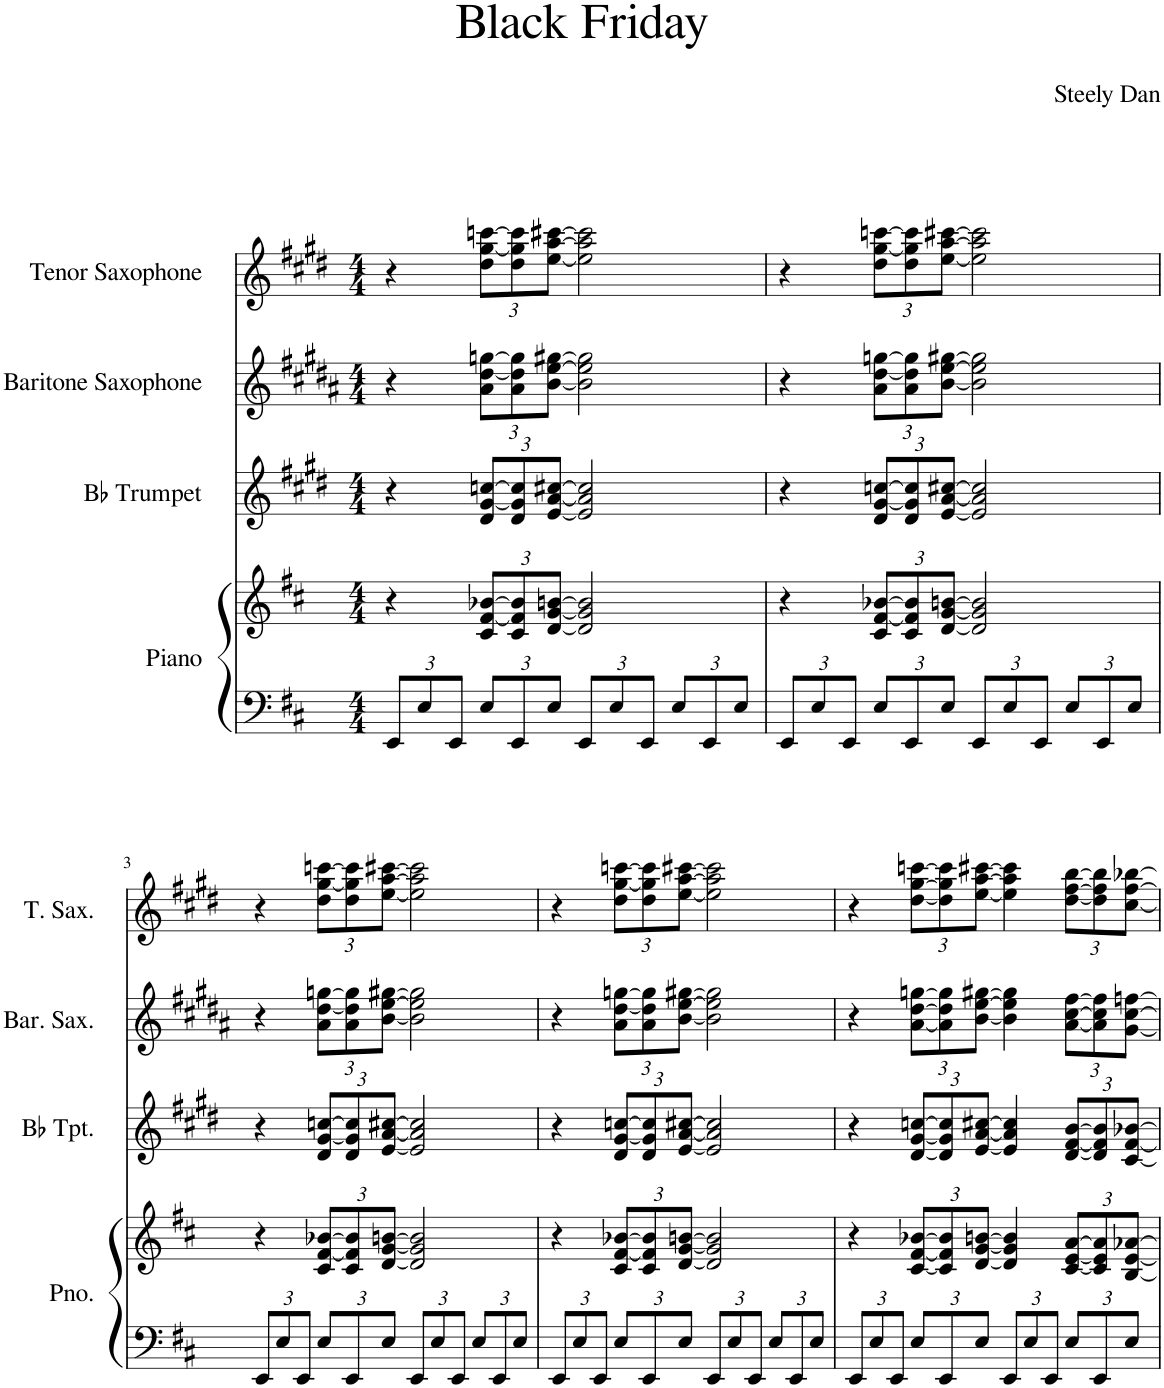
**kern	**kern	**kern	**kern	**kern
*part4	*part4	*part3	*part2	*part1
*staff5	*staff4	*staff3	*staff2	*staff1
*I"Piano	*	*I"Bb Trumpet	*I"Baritone Saxophone	*I"Tenor Saxophone
*I'Pno.	*	*I'Bb Tpt.	*I'Bar. Sax.	*I'T. Sax.
*clefF4	*clefG2	*clefG2	*clefG2	*clefG2
*	*	*Trd1c2	*Trd12c21	*Trd8c14
*k[f#c#]	*k[f#c#]	*k[f#c#g#d#]	*k[f#c#g#d#a#]	*k[f#c#g#d#]
*M4/4	*M4/4	*M4/4	*M4/4	*M4/4
*Xbrackettup	*	*	*	*
=1	=1	=1	=1	=1
12EE/L	4r	4r	4r	4r
12E/	.	.	.	.
12EE/J	.	.	.	.
*	*Xbrackettup	*Xbrackettup	*Xbrackettup	*Xbrackettup
12E/L	12c#/ [12f#/ [12b-X/L	12d#/ [12g#/ [12ccn/L	12a#\ [12dd#\ [12ggn\L	12dd#\ [12gg#\ [12cccn\L
12EE/	12c#/ 12f#/] 12b-/]	12d#/ 12g#/] 12cc/]	12a#\ 12dd#\] 12gg\]	12dd#\ 12gg#\] 12ccc\]
12E/J	[12d/ [12g/ [12bn/J	[12e/ [12a/ [12cc#X/J	[12b\ [12ee\ [12gg#X\J	[12ee\ [12aa\ [12ccc#X\J
12EE/L	2d/] 2g/] 2b/]	2e/] 2a/] 2cc#/]	2b\] 2ee\] 2gg#\]	2ee\] 2aa\] 2ccc#\]
12E/	.	.	.	.
12EE/J	.	.	.	.
12E/L	.	.	.	.
12EE/	.	.	.	.
12E/J	.	.	.	.
=2	=2	=2	=2	=2
12EE/L	4r	4r	4r	4r
12E/	.	.	.	.
12EE/J	.	.	.	.
12E/L	12c#/ [12f#/ [12b-X/L	12d#/ [12g#/ [12ccn/L	12a#\ [12dd#\ [12ggn\L	12dd#\ [12gg#\ [12cccn\L
12EE/	12c#/ 12f#/] 12b-/]	12d#/ 12g#/] 12cc/]	12a#\ 12dd#\] 12gg\]	12dd#\ 12gg#\] 12ccc\]
12E/J	[12d/ [12g/ [12bn/J	[12e/ [12a/ [12cc#X/J	[12b\ [12ee\ [12gg#X\J	[12ee\ [12aa\ [12ccc#X\J
12EE/L	2d/] 2g/] 2b/]	2e/] 2a/] 2cc#/]	2b\] 2ee\] 2gg#\]	2ee\] 2aa\] 2ccc#\]
12E/	.	.	.	.
12EE/J	.	.	.	.
12E/L	.	.	.	.
12EE/	.	.	.	.
12E/J	.	.	.	.
!!LO:LB:g=z
=3	=3	=3	=3	=3
12EE/L	4r	4r	4r	4r
12E/	.	.	.	.
12EE/J	.	.	.	.
12E/L	12c#/ [12f#/ [12b-X/L	12d#/ [12g#/ [12ccn/L	12a#\ [12dd#\ [12ggn\L	12dd#\ [12gg#\ [12cccn\L
12EE/	12c#/ 12f#/] 12b-/]	12d#/ 12g#/] 12cc/]	12a#\ 12dd#\] 12gg\]	12dd#\ 12gg#\] 12ccc\]
12E/J	[12d/ [12g/ [12bn/J	[12e/ [12a/ [12cc#X/J	[12b\ [12ee\ [12gg#X\J	[12ee\ [12aa\ [12ccc#X\J
12EE/L	2d/] 2g/] 2b/]	2e/] 2a/] 2cc#/]	2b\] 2ee\] 2gg#\]	2ee\] 2aa\] 2ccc#\]
12E/	.	.	.	.
12EE/J	.	.	.	.
12E/L	.	.	.	.
12EE/	.	.	.	.
12E/J	.	.	.	.
=4	=4	=4	=4	=4
12EE/L	4r	4r	4r	4r
12E/	.	.	.	.
12EE/J	.	.	.	.
12E/L	12c#/ [12f#/ [12b-X/L	12d#/ [12g#/ [12ccn/L	12a#\ [12dd#\ [12ggn\L	12dd#\ [12gg#\ [12cccn\L
12EE/	12c#/ 12f#/] 12b-/]	12d#/ 12g#/] 12cc/]	12a#\ 12dd#\] 12gg\]	12dd#\ 12gg#\] 12ccc\]
12E/J	[12d/ [12g/ [12bn/J	[12e/ [12a/ [12cc#X/J	[12b\ [12ee\ [12gg#X\J	[12ee\ [12aa\ [12ccc#X\J
12EE/L	2d/] 2g/] 2b/]	2e/] 2a/] 2cc#/]	2b\] 2ee\] 2gg#\]	2ee\] 2aa\] 2ccc#\]
12E/	.	.	.	.
12EE/J	.	.	.	.
12E/L	.	.	.	.
12EE/	.	.	.	.
12E/J	.	.	.	.
=5	=5	=5	=5	=5
12EE/L	4r	4r	4r	4r
12E/	.	.	.	.
12EE/J	.	.	.	.
12E/L	[12c#/ [12f#/ [12b-X/L	[12d#/ [12g#/ [12ccn/L	[12a#\ [12dd#\ [12ggn\L	[12dd#\ [12gg#\ [12cccn\L
12EE/	12c#/] 12f#/] 12b-/]	12d#/] 12g#/] 12cc/]	12a#\] 12dd#\] 12gg\]	12dd#\] 12gg#\] 12ccc\]
12E/J	[12d/ [12g/ [12bn/J	[12e/ [12a/ [12cc#X/J	[12b\ [12ee\ [12gg#X\J	[12ee\ [12aa\ [12ccc#X\J
12EE/L	4d/] 4g/] 4b/]	4e/] 4a/] 4cc#/]	4b\] 4ee\] 4gg#\]	4ee\] 4aa\] 4ccc#\]
12E/	.	.	.	.
12EE/J	.	.	.	.
12E/L	[12c#/ [12e/ [12a/L	[12d#/ [12f#/ [12b/L	[12a#\ [12cc#\ [12ff#\L	[12dd#\ [12ff#\ [12bb\L
12EE/	12c#/] 12e/] 12a/]	12d#/] 12f#/] 12b/]	12a#\] 12cc#\] 12ff#\]	12dd#\] 12ff#\] 12bb\]
12E/J	[12B/ [12e/ [12a-X/J	[12c#/ [12f#/ [12b-X/J	[12g#\ [12cc#\ [12ffn\J	[12cc#\ [12ff#\ [12bb-X\J
=	=	=	=	=
*-	*-	*-	*-	*-
